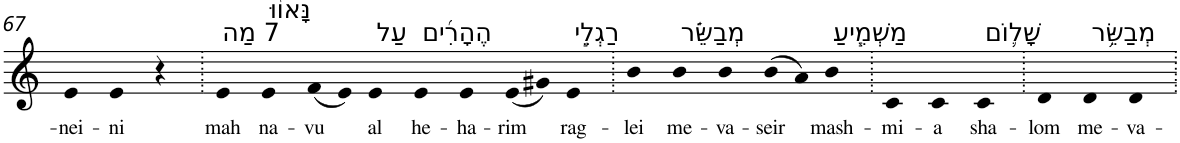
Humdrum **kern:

**kern	**text
*part1	*part1
*staff1	*staff1
*I"Piano	*
*I'Pno	*
!!LO:PB:g=z
*clefG2	*
*k[]	*
=67	=67
!	!LO:LY:b
4e	-nei-
!	!LO:LY:b
4e	-ni
4r	.
=68.	=68.
!LO:TX:a:t=7 מַה	!
!	!LO:LY:b
4e	mah
!LO:TX:a:t=נָּאו֨וּ	!
!	!LO:LY:b
4e	na-
!	!LO:LY:b
(8f	-vu
8e)	.
!LO:TX:a:t=עַל	!
!	!LO:LY:b
4e	al
!LO:TX:a:t=הֶהָרִ֜ים	!
!	!LO:LY:b
4e	he-
!	!LO:LY:b
4e	-ha-
!	!LO:LY:b
(8e	-rim
8g#X)	.
!LO:TX:a:t=רַגְלֵ֣י	!
!	!LO:LY:b
4e	rag-
=69.	=69.
!	!LO:LY:b
4b	-lei
!LO:TX:a:t=מְבַשֵּׂ֗ר	!
!	!LO:LY:b
4b	me-
!	!LO:LY:b
4b	-va-
!	!LO:LY:b
(8b	-seir
8a)	.
!LO:TX:a:t=מַשְׁמִ֧יעַ	!
!	!LO:LY:b
4b	mash-
=70.	=70.
!	!LO:LY:b
4c	-mi-
!	!LO:LY:b
4c	-a
!LO:TX:a:t=שָׁל֛וֹם	!
!	!LO:LY:b
4c	sha-
=71.	=71.
!	!LO:LY:b
4d	-lom
!LO:TX:a:t=מְבַשֵּׂ֥ר	!
!	!LO:LY:b
4d	me-
!	!LO:LY:b
4d	-va-
=.	=.
*-	*-
